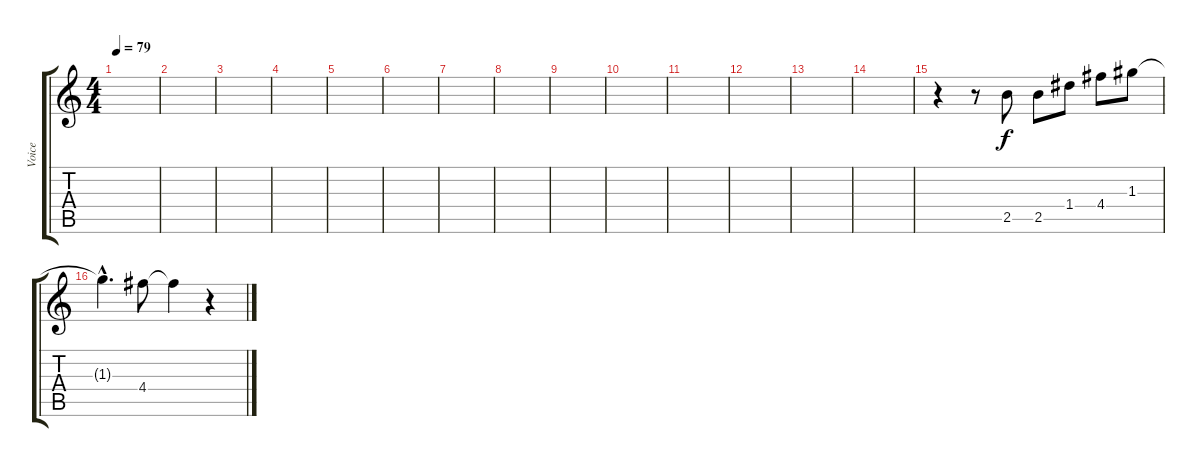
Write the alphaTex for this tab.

\track ("Voice" "Voice") {instrument piccolo}
\staff {score tabs}
\tuning (E6 B5 G5 D5 A4 E4) {hide}
\ts (4 4)
\tempo 79
\clef g2
\ks c
|
|
|
|
|
|
|
|
|
|
|
|
|
|
r.4 r.8 2.5.8 2.5.8 1.4.8 4.4.8 1.3.8 |
1.3{hac t}.4{d} 4.4.8 4.4{t}.4 r.4
